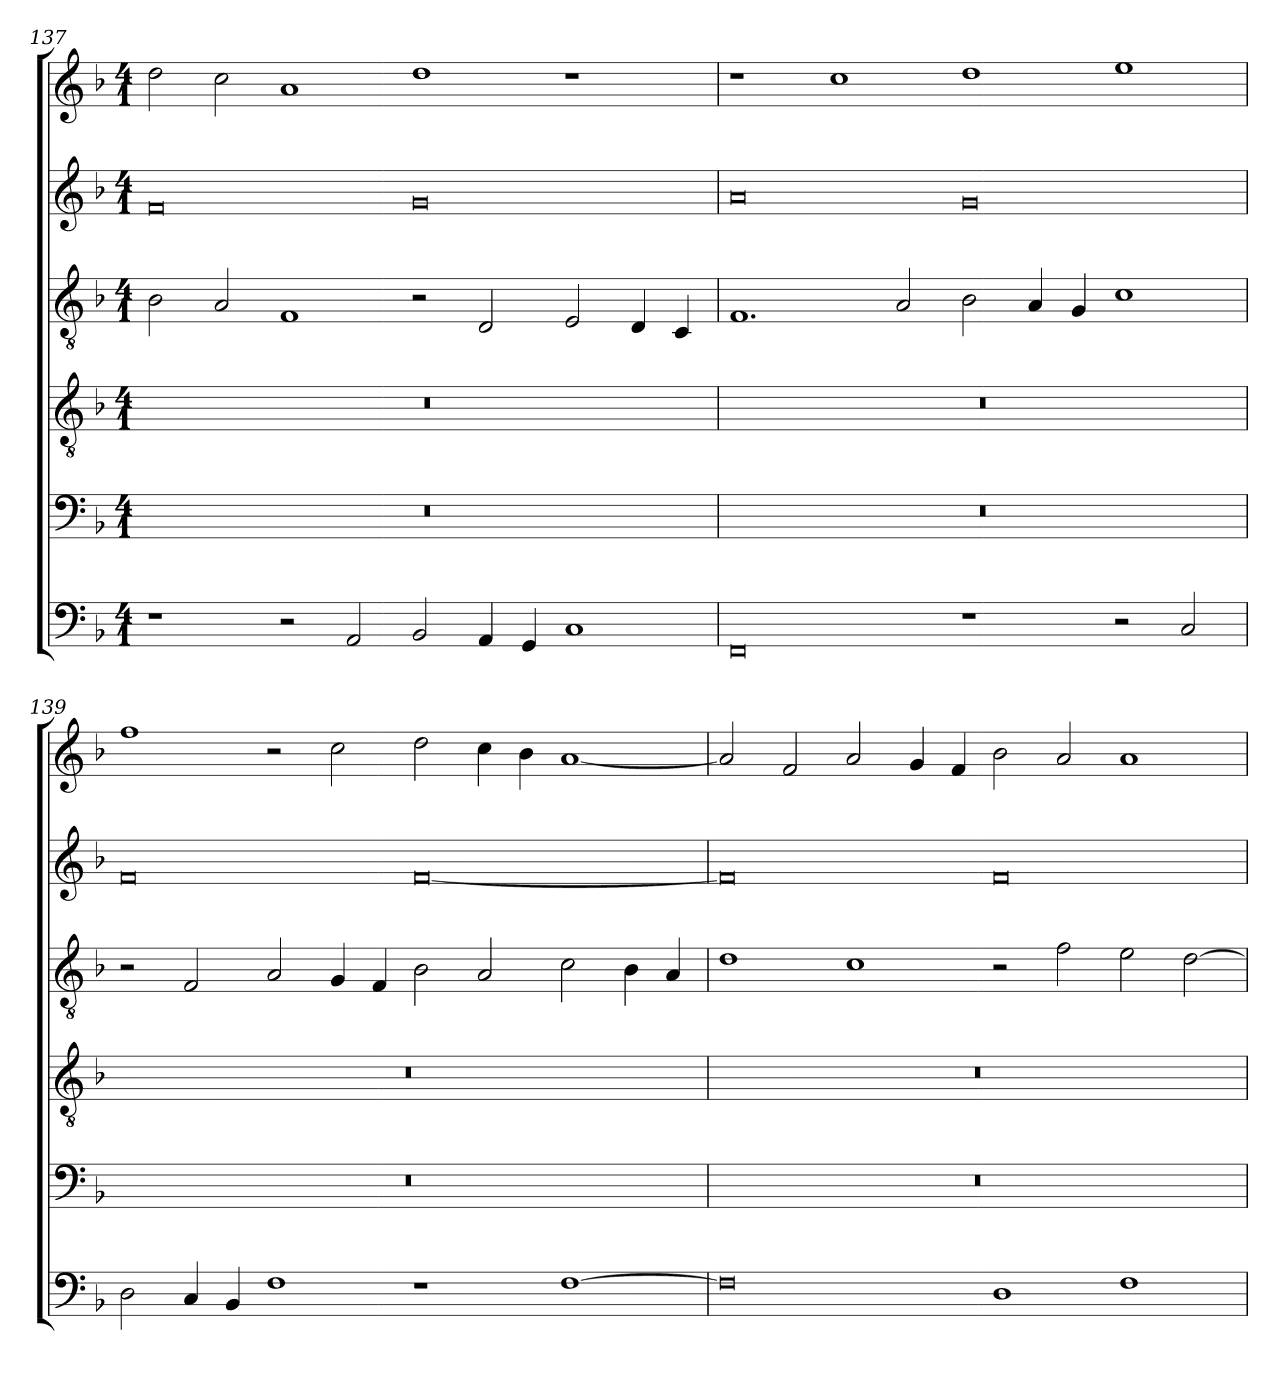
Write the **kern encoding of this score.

**kern	**kern	**kern	**kern	**kern	**kern
*part6	*part5	*part4	*part3	*part2	*part1
*staff6	*staff5	*staff4	*staff3	*staff2	*staff1
*clefF4	*clefF4	*clefGv2	*clefGv2	*clefG2	*clefG2
*k[b-]	*k[b-]	*k[b-]	*k[b-]	*k[b-]	*k[b-]
*F:	*F:	*F:	*F:	*F:	*F:
*M4/1	*M4/1	*M4/1	*M4/1	*M4/1	*M4/1
=137	=137	=137	=137	=137	=137
1r	00r	00r	2B-\	0f	2dd\
.	.	.	2A/	.	2cc\
2r	.	.	1F	.	1a
2AA/	.	.	.	.	.
2BB-/	.	.	2r	0g	1dd
4AA/	.	.	2D/	.	.
4GG/	.	.	.	.	.
1C	.	.	2E/	.	1r
.	.	.	4D/	.	.
.	.	.	4C/	.	.
=138	=138	=138	=138	=138	=138
0FF	00r	00r	1.F	0a	1r
.	.	.	.	.	1cc
.	.	.	2A/	.	.
1r	.	.	2B-\	0g	1dd
.	.	.	4A/	.	.
.	.	.	4G/	.	.
2r	.	.	1c	.	1ee
2C/	.	.	.	.	.
!!LO:LB:g=z
=139	=139	=139	=139	=139	=139
2D\	00r	00r	2r	0f	1ff
4C/	.	.	2F/	.	.
4BB-/	.	.	.	.	.
1F	.	.	2A/	.	2r
.	.	.	4G/	.	2cc\
.	.	.	4F/	.	.
1r	.	.	2B-\	[0f	2dd\
.	.	.	2A/	.	4cc\
.	.	.	.	.	4b-\
[1F	.	.	2c\	.	[1a
.	.	.	4B-\	.	.
.	.	.	4A/	.	.
=140	=140	=140	=140	=140	=140
0F]	00r	00r	1d	0f]	2a/]
.	.	.	.	.	2f/
.	.	.	1c	.	2a/
.	.	.	.	.	4g/
.	.	.	.	.	4f/
1D	.	.	2r	0f	2b-\
.	.	.	2f\	.	2a/
1F	.	.	2e\	.	1a
.	.	.	[2d\	.	.
=	=	=	=	=	=
*-	*-	*-	*-	*-	*-
